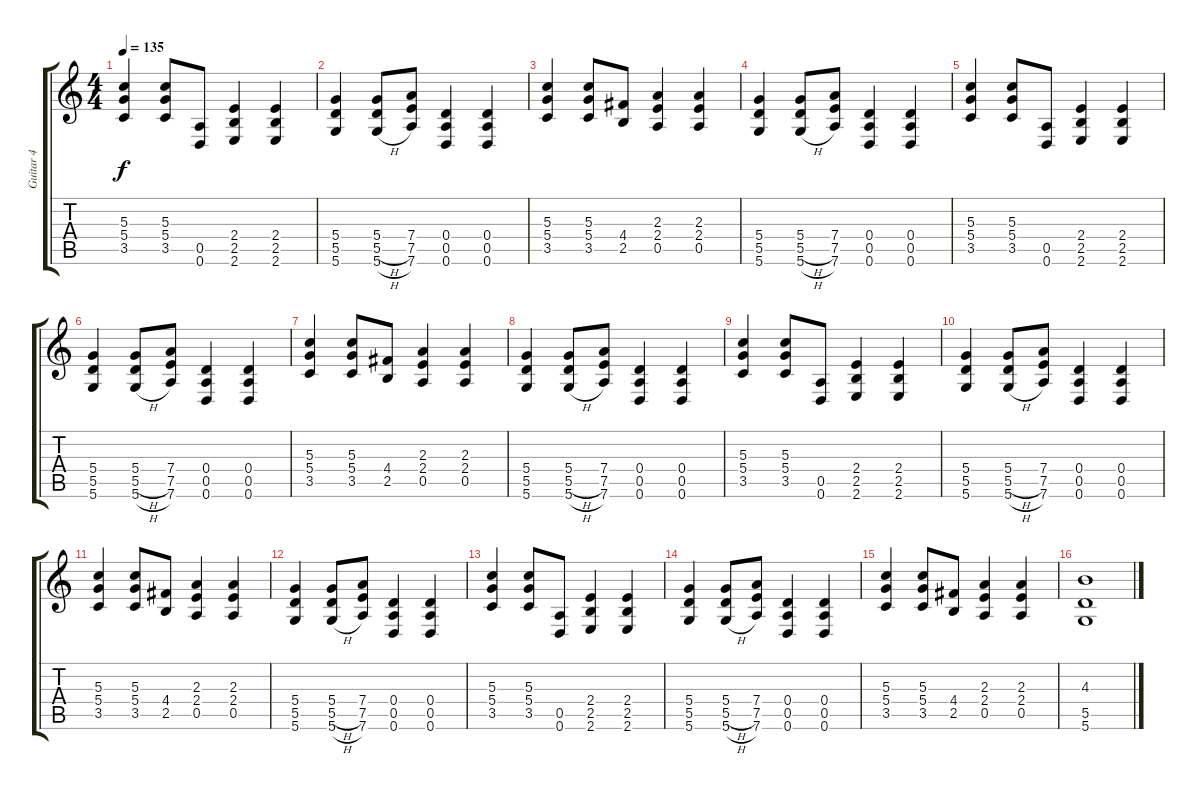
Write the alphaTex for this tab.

\track ("Guitar 4" "Guitar 4") {instrument distortionguitar}
\staff {score tabs}
\tuning (E4 B3 G3 D3 A2 D2) {hide}
\ts (4 4)
\tempo 135
\clef g2
\ks c
(5.3 5.4 3.5).4{dy f} (5.3 5.4 3.5).8 (0.5 0.6).8 (2.4 2.5 2.6).4 (2.4 2.5 2.6).4 |
(5.4 5.5 5.6).4 (5.4 5.5{h} 5.6{h}).8 (7.4 7.5 7.6).8 (0.4 0.5 0.6).4 (0.4 0.5 0.6).4 |
(5.3 5.4 3.5).4 (5.3 5.4 3.5).8 (4.4 2.5).8 (2.3 2.4 0.5).4 (2.3 2.4 0.5).4 |
(5.4 5.5 5.6).4 (5.4 5.5{h} 5.6{h}).8 (7.4 7.5 7.6).8 (0.4 0.5 0.6).4 (0.4 0.5 0.6).4 |
(5.3 5.4 3.5).4 (5.3 5.4 3.5).8 (0.5 0.6).8 (2.4 2.5 2.6).4 (2.4 2.5 2.6).4 |
(5.4 5.5 5.6).4 (5.4 5.5{h} 5.6{h}).8 (7.4 7.5 7.6).8 (0.4 0.5 0.6).4 (0.4 0.5 0.6).4 |
(5.3 5.4 3.5).4 (5.3 5.4 3.5).8 (4.4 2.5).8 (2.3 2.4 0.5).4 (2.3 2.4 0.5).4 |
(5.4 5.5 5.6).4 (5.4 5.5{h} 5.6{h}).8 (7.4 7.5 7.6).8 (0.4 0.5 0.6).4 (0.4 0.5 0.6).4 |
(5.3 5.4 3.5).4 (5.3 5.4 3.5).8 (0.5 0.6).8 (2.4 2.5 2.6).4 (2.4 2.5 2.6).4 |
(5.4 5.5 5.6).4 (5.4 5.5{h} 5.6{h}).8 (7.4 7.5 7.6).8 (0.4 0.5 0.6).4 (0.4 0.5 0.6).4 |
(5.3 5.4 3.5).4 (5.3 5.4 3.5).8 (4.4 2.5).8 (2.3 2.4 0.5).4 (2.3 2.4 0.5).4 |
(5.4 5.5 5.6).4 (5.4 5.5{h} 5.6{h}).8 (7.4 7.5 7.6).8 (0.4 0.5 0.6).4 (0.4 0.5 0.6).4 |
(5.3 5.4 3.5).4 (5.3 5.4 3.5).8 (0.5 0.6).8 (2.4 2.5 2.6).4 (2.4 2.5 2.6).4 |
(5.4 5.5 5.6).4 (5.4 5.5{h} 5.6{h}).8 (7.4 7.5 7.6).8 (0.4 0.5 0.6).4 (0.4 0.5 0.6).4 |
(5.3 5.4 3.5).4 (5.3 5.4 3.5).8 (4.4 2.5).8 (2.3 2.4 0.5).4 (2.3 2.4 0.5).4 |
(4.3 5.5 5.6).1
